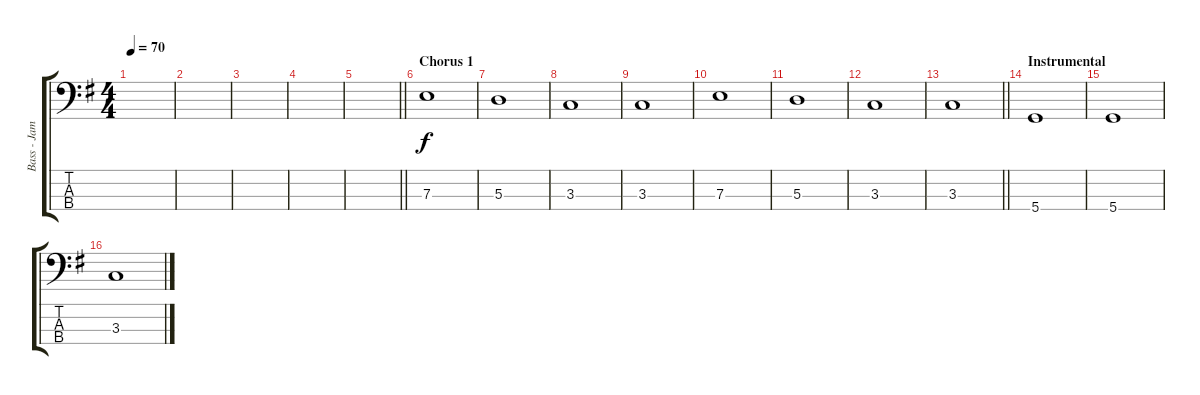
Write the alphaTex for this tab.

\track ("Bass - James Johnston" "Bass - Jam") {instrument electricbassfinger}
\staff {score tabs}
\tuning (G2 D2 A1 D1) {hide}
\ts (4 4)
\tempo 70
\clef f4
\ks g
|
|
|
|
\barLineRight lightlight
|
\section ("" "Chorus 1")
7.3.1 |
5.3.1 |
3.3.1 |
3.3.1 |
7.3.1 |
5.3.1 |
3.3.1 |
\barLineRight lightlight
3.3.1 |
\section ("" "Instrumental")
5.4.1 |
5.4.1 |
3.3.1
